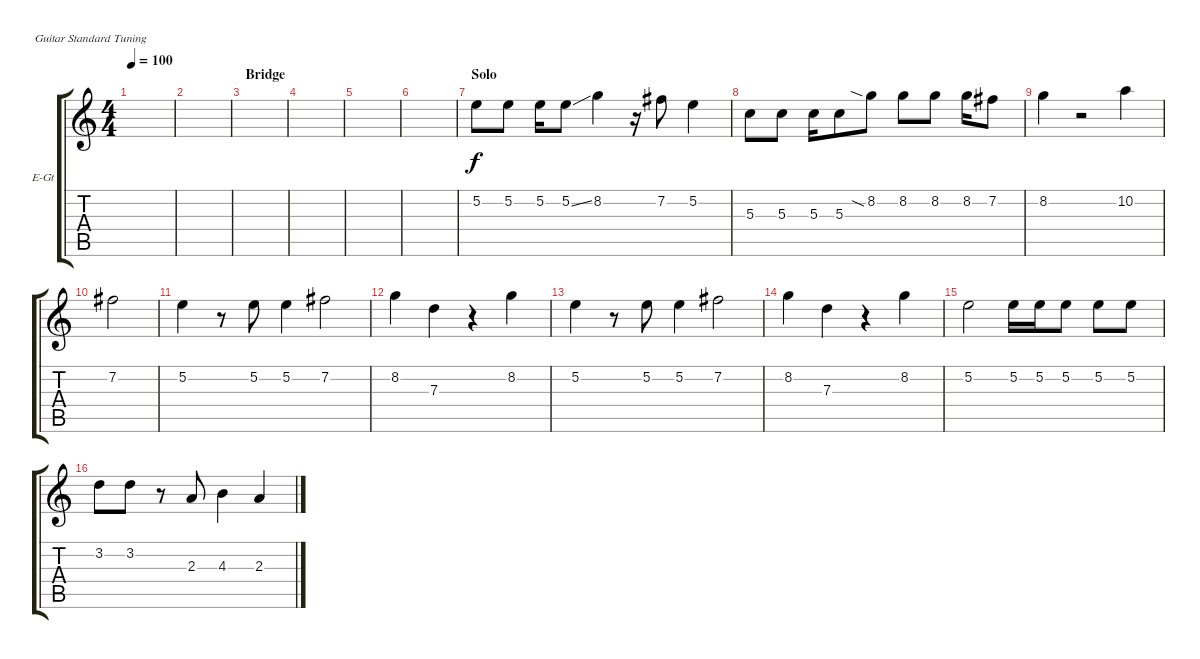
\defaultSystemsLayout 4
\bracketExtendMode groupsimilarinstruments
\firstSystemTrackNameOrientation horizontal
\otherSystemsTrackNameOrientation horizontal
\track ("Melody" "E-Gt") {instrument distortionguitar}
\staff {score tabs}
\tuning (E4 B3 G3 D3 A2 E2)
\ts (4 4)
\tempo 100
\clef g2
\scale
0.333333
\ks c
|
\scale
0.333333 |
\section ("" "Bridge")
|
|
|
|
\section ("" "Solo")
5.2.8 5.2.8 5.2.16 5.2{ss}.8 8.2.4 r.16 7.2.8 5.2.4 |
5.3.8 5.3.8 5.3.16 5.3.8 8.2{sia}.8 8.2.8 8.2.8 8.2.16 7.2.8 |
8.2.4 r.2 10.2.4 |
7.2.2 |
5.2.4 r.8 5.2.8 5.2.4 7.2.2 |
8.2.4 7.3.4 r.4 8.2.4 |
5.2.4 r.8 5.2.8 5.2.4 7.2.2 |
8.2.4 7.3.4 r.4 8.2.4 |
5.2.2 5.2.16 5.2.16 5.2.8 5.2.8 5.2.8 |
3.2.8 3.2.8 r.8 2.3.8 4.3.4 2.3.4
